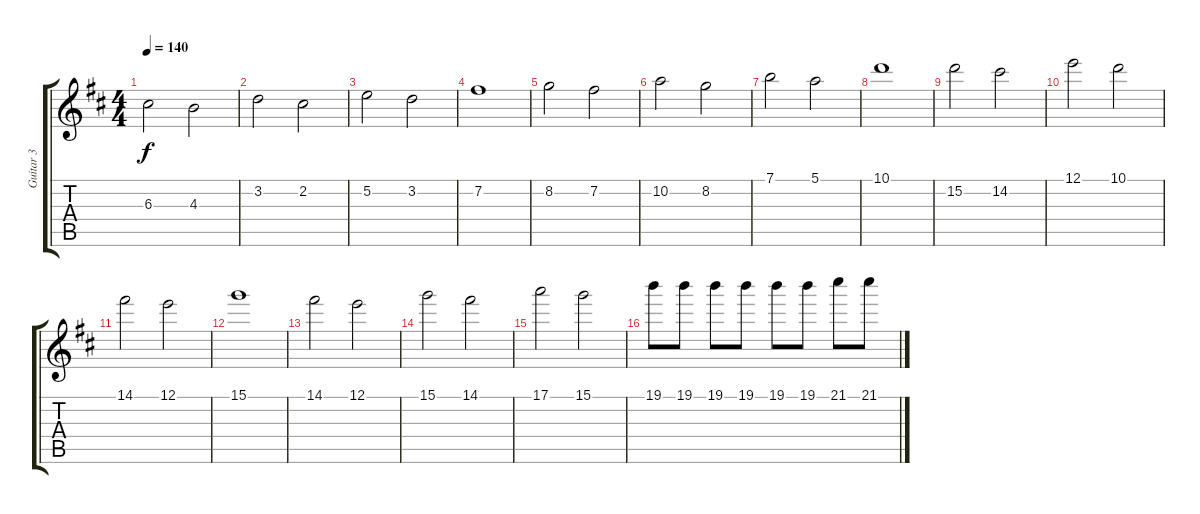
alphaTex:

\track ("Guitar 3" "Guitar 3") {instrument distortionguitar}
\staff {score tabs}
\tuning (E4 B3 G3 D3 A2 E2) {hide}
\ts (4 4)
\tempo 140
\clef g2
\ks bminor
6.3.2{dy f} 4.3.2 |
3.2.2 2.2.2 |
5.2.2 3.2.2 |
7.2.1 |
8.2.2 7.2.2 |
10.2.2 8.2.2 |
7.1.2 5.1.2 |
10.1.1 |
15.2.2 14.2.2 |
12.1.2 10.1.2 |
14.1.2 12.1.2 |
15.1.1 |
14.1.2 12.1.2 |
15.1.2 14.1.2 |
17.1.2 15.1.2 |
19.1.8 19.1.8 19.1.8 19.1.8 19.1.8 19.1.8 21.1.8 21.1.8
